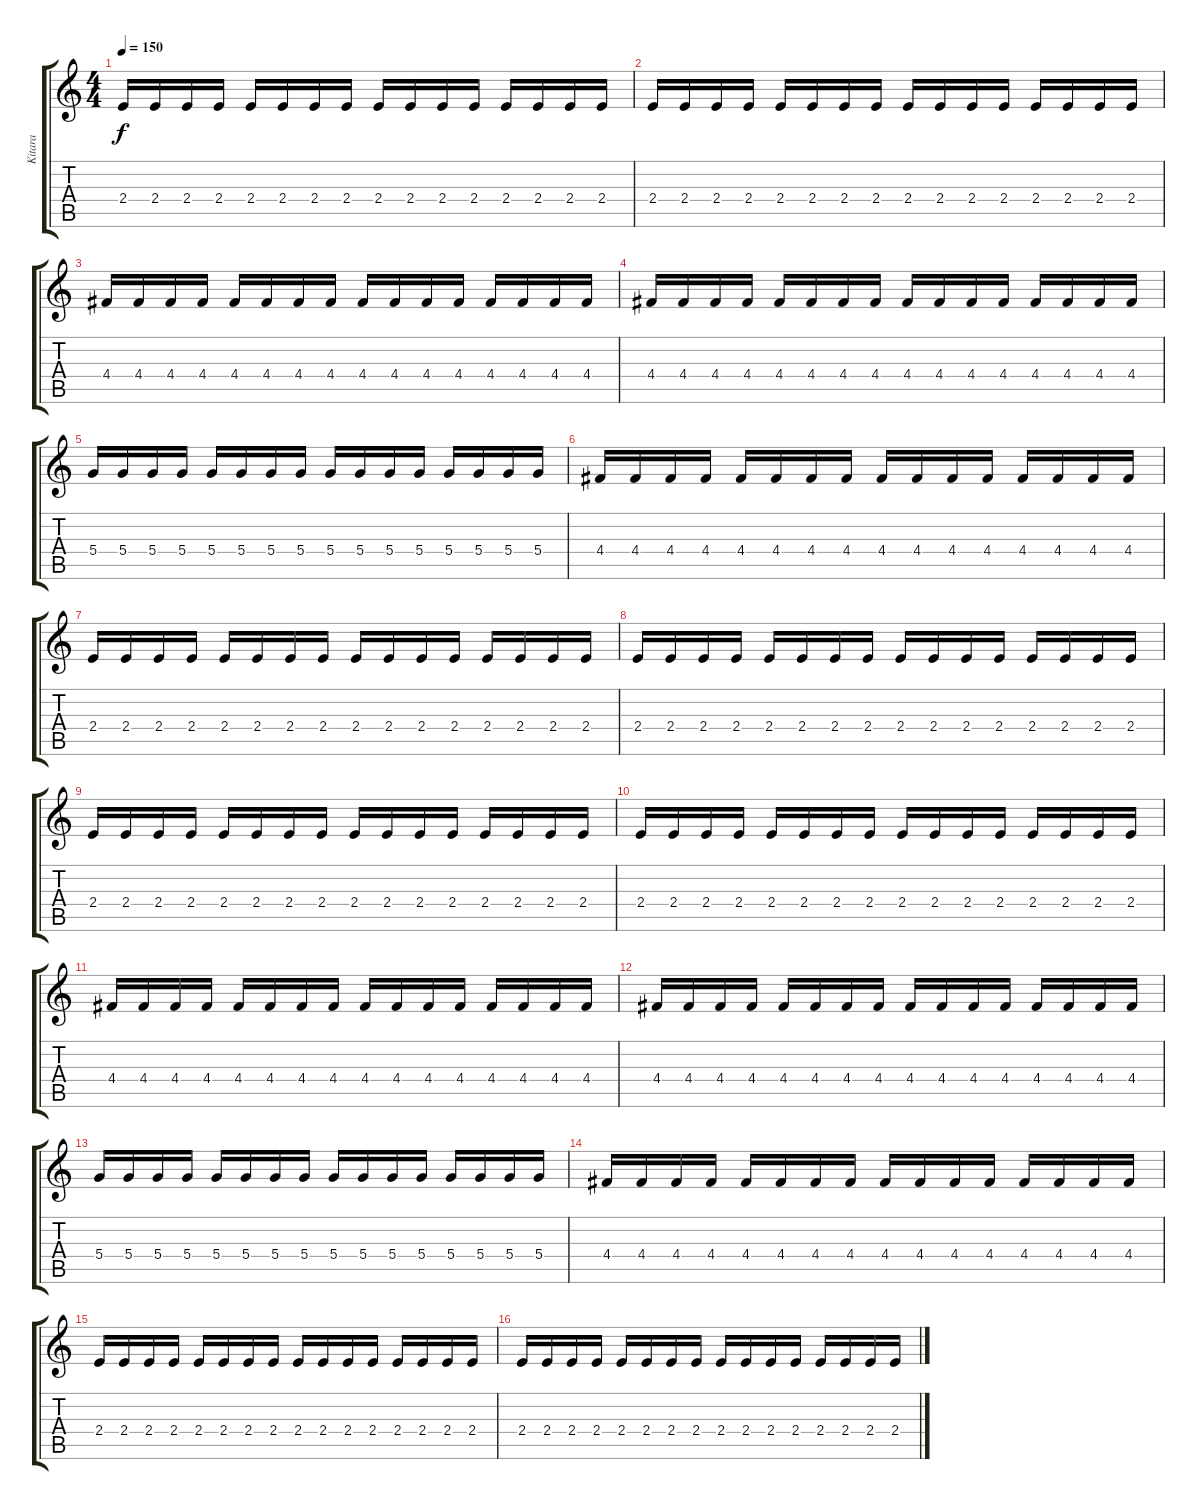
\track ("Kitara" "Kitara") {instrument distortionguitar}
\staff {score tabs}
\tuning (E4 B3 G3 D3 A2 E2) {hide}
\ts (4 4)
\tempo 150
\clef g2
\ks c
2.4.16{dy f} 2.4.16 2.4.16 2.4.16 2.4.16 2.4.16 2.4.16 2.4.16 2.4.16 2.4.16 2.4.16 2.4.16 2.4.16 2.4.16 2.4.16 2.4.16 |
2.4.16 2.4.16 2.4.16 2.4.16 2.4.16 2.4.16 2.4.16 2.4.16 2.4.16 2.4.16 2.4.16 2.4.16 2.4.16 2.4.16 2.4.16 2.4.16 |
4.4.16 4.4.16 4.4.16 4.4.16 4.4.16 4.4.16 4.4.16 4.4.16 4.4.16 4.4.16 4.4.16 4.4.16 4.4.16 4.4.16 4.4.16 4.4.16 |
4.4.16 4.4.16 4.4.16 4.4.16 4.4.16 4.4.16 4.4.16 4.4.16 4.4.16 4.4.16 4.4.16 4.4.16 4.4.16 4.4.16 4.4.16 4.4.16 |
5.4.16 5.4.16 5.4.16 5.4.16 5.4.16 5.4.16 5.4.16 5.4.16 5.4.16 5.4.16 5.4.16 5.4.16 5.4.16 5.4.16 5.4.16 5.4.16 |
4.4.16 4.4.16 4.4.16 4.4.16 4.4.16 4.4.16 4.4.16 4.4.16 4.4.16 4.4.16 4.4.16 4.4.16 4.4.16 4.4.16 4.4.16 4.4.16 |
2.4.16 2.4.16 2.4.16 2.4.16 2.4.16 2.4.16 2.4.16 2.4.16 2.4.16 2.4.16 2.4.16 2.4.16 2.4.16 2.4.16 2.4.16 2.4.16 |
2.4.16 2.4.16 2.4.16 2.4.16 2.4.16 2.4.16 2.4.16 2.4.16 2.4.16 2.4.16 2.4.16 2.4.16 2.4.16 2.4.16 2.4.16 2.4.16 |
2.4.16 2.4.16 2.4.16 2.4.16 2.4.16 2.4.16 2.4.16 2.4.16 2.4.16 2.4.16 2.4.16 2.4.16 2.4.16 2.4.16 2.4.16 2.4.16 |
2.4.16 2.4.16 2.4.16 2.4.16 2.4.16 2.4.16 2.4.16 2.4.16 2.4.16 2.4.16 2.4.16 2.4.16 2.4.16 2.4.16 2.4.16 2.4.16 |
4.4.16 4.4.16 4.4.16 4.4.16 4.4.16 4.4.16 4.4.16 4.4.16 4.4.16 4.4.16 4.4.16 4.4.16 4.4.16 4.4.16 4.4.16 4.4.16 |
4.4.16 4.4.16 4.4.16 4.4.16 4.4.16 4.4.16 4.4.16 4.4.16 4.4.16 4.4.16 4.4.16 4.4.16 4.4.16 4.4.16 4.4.16 4.4.16 |
5.4.16 5.4.16 5.4.16 5.4.16 5.4.16 5.4.16 5.4.16 5.4.16 5.4.16 5.4.16 5.4.16 5.4.16 5.4.16 5.4.16 5.4.16 5.4.16 |
4.4.16 4.4.16 4.4.16 4.4.16 4.4.16 4.4.16 4.4.16 4.4.16 4.4.16 4.4.16 4.4.16 4.4.16 4.4.16 4.4.16 4.4.16 4.4.16 |
2.4.16 2.4.16 2.4.16 2.4.16 2.4.16 2.4.16 2.4.16 2.4.16 2.4.16 2.4.16 2.4.16 2.4.16 2.4.16 2.4.16 2.4.16 2.4.16 |
2.4.16 2.4.16 2.4.16 2.4.16 2.4.16 2.4.16 2.4.16 2.4.16 2.4.16 2.4.16 2.4.16 2.4.16 2.4.16 2.4.16 2.4.16 2.4.16
